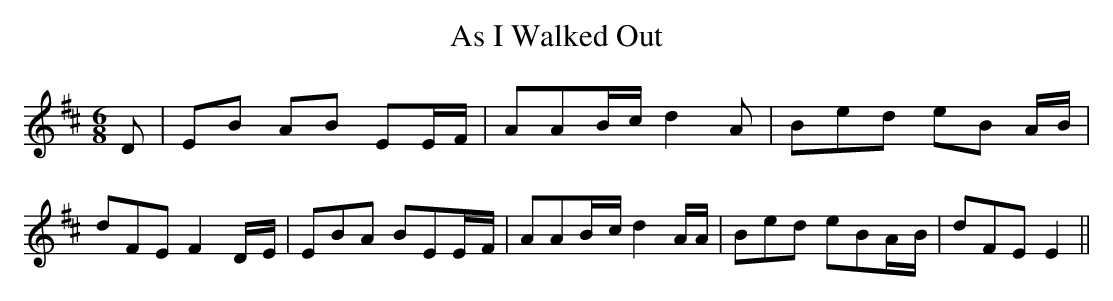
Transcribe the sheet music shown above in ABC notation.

X:1
T:As I Walked Out
M:6/8
L:1/8
K:D
 D|E-B AB EE/2-F/2| AAB/2-c/2 d2 A| Bed eB A/2B/2| dFE F2D/2-E/2| EBA BEE/2-F/2|\
 AAB/2-c/2 d2 A/2A/2| Bed eBA/2-B/2| dFE E2||
